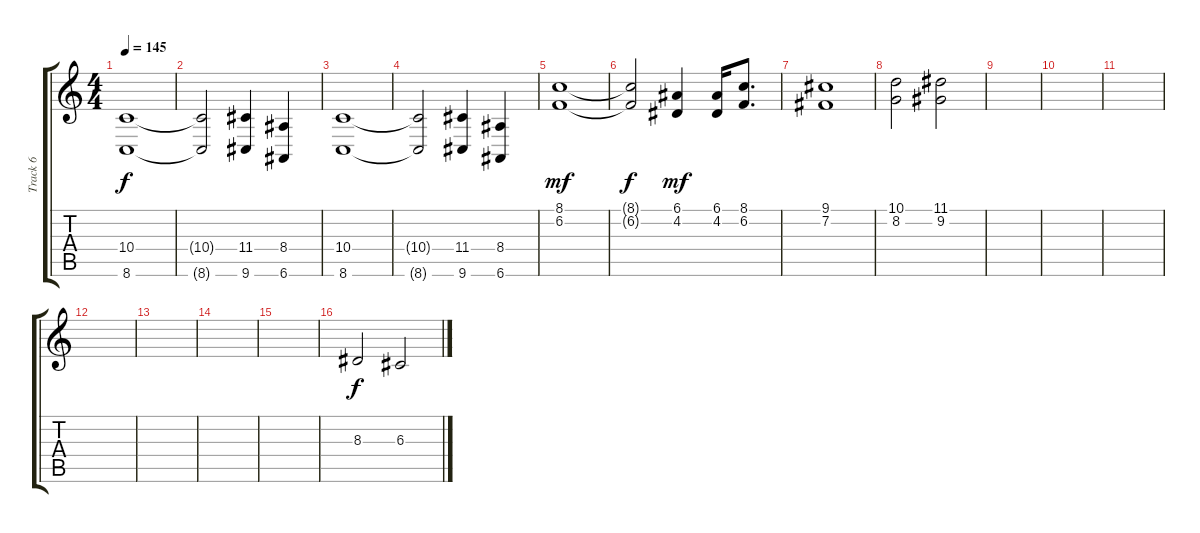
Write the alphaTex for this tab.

\track ("Track 6" "Track 6") {instrument pad4choir}
\staff {score tabs}
\tuning (E4 B3 G3 D3 A2 E2) {hide}
\ts (4 4)
\tempo 145
\clef g2
\ks c
(10.4 8.6).1{dy f} |
(10.4{t} 8.6{t}).2 (11.4 9.6).4 (8.4 6.6).4 |
(10.4 8.6).1 |
(10.4{t} 8.6{t}).2 (11.4 9.6).4 (8.4 6.6).4 |
(8.1 6.2).1{dy mf} |
(8.1{t} 6.2{t}).2{dy f} (6.1 4.2).4{dy mf} (6.1 4.2).16 (8.1 6.2).8{d} |
(9.1 7.2).1 |
(10.1 8.2).2 (11.1 9.2).2 |
|
|
|
|
|
|
|
8.3.2{dy f} 6.3.2
